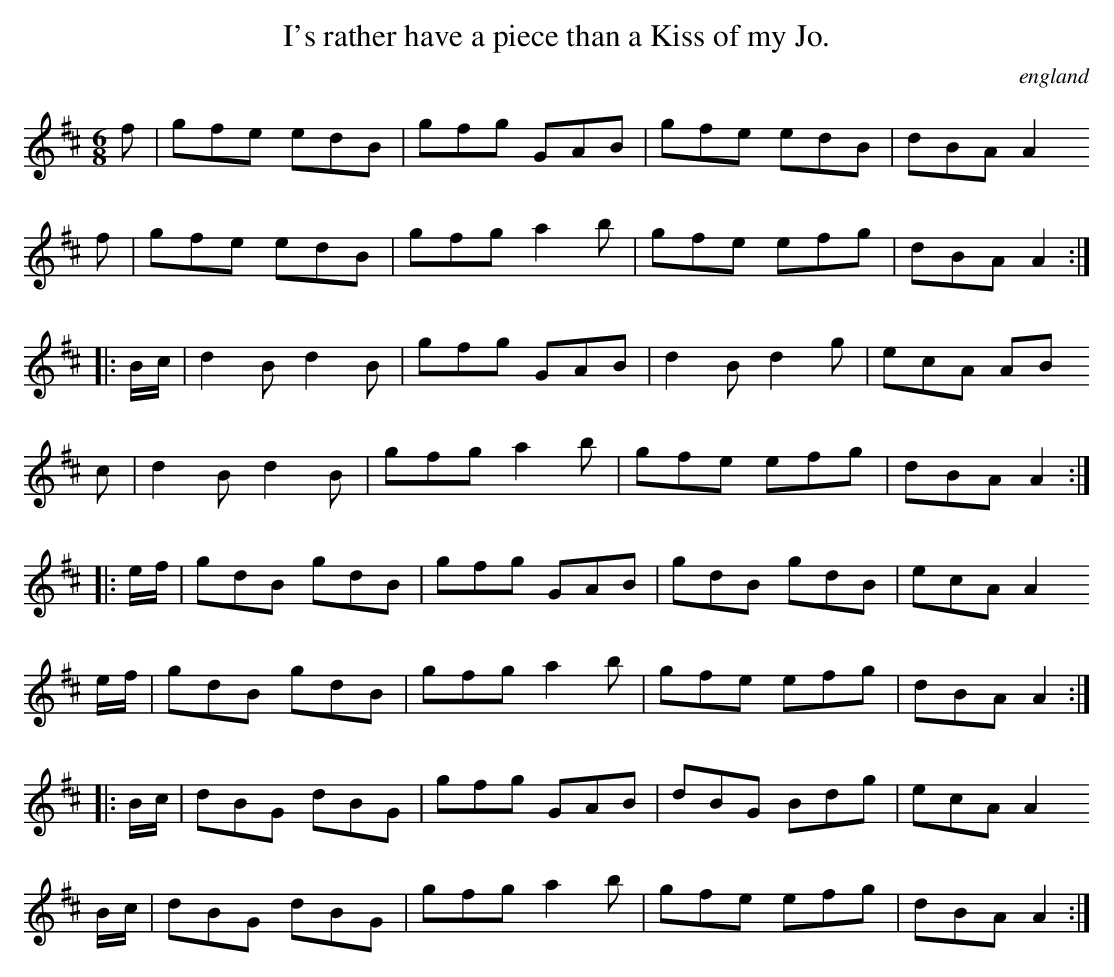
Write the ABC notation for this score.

X:1
T:I's rather have a piece than a Kiss of my Jo.
O:england
M:6/8
L:1/8
K:AMix
f   |gfe edB|gfg GAB|gfe edB|dBA A2
f   |gfe edB|gfg a2b|gfe efg|dBA A2::
B/c/|d2B d2B|gfg GAB|d2B d2g|ecA AB
c   |d2B d2B|gfg a2b|gfe efg|dBA A2::
e/f/|gdB gdB|gfg GAB|gdB gdB|ecA A2
e/f/|gdB gdB|gfg a2b|gfe efg|dBA A2::
B/c/|dBG dBG|gfg GAB|dBG Bdg|ecA A2
B/c/|dBG dBG|gfg a2b|gfe efg|dBA A2:|
